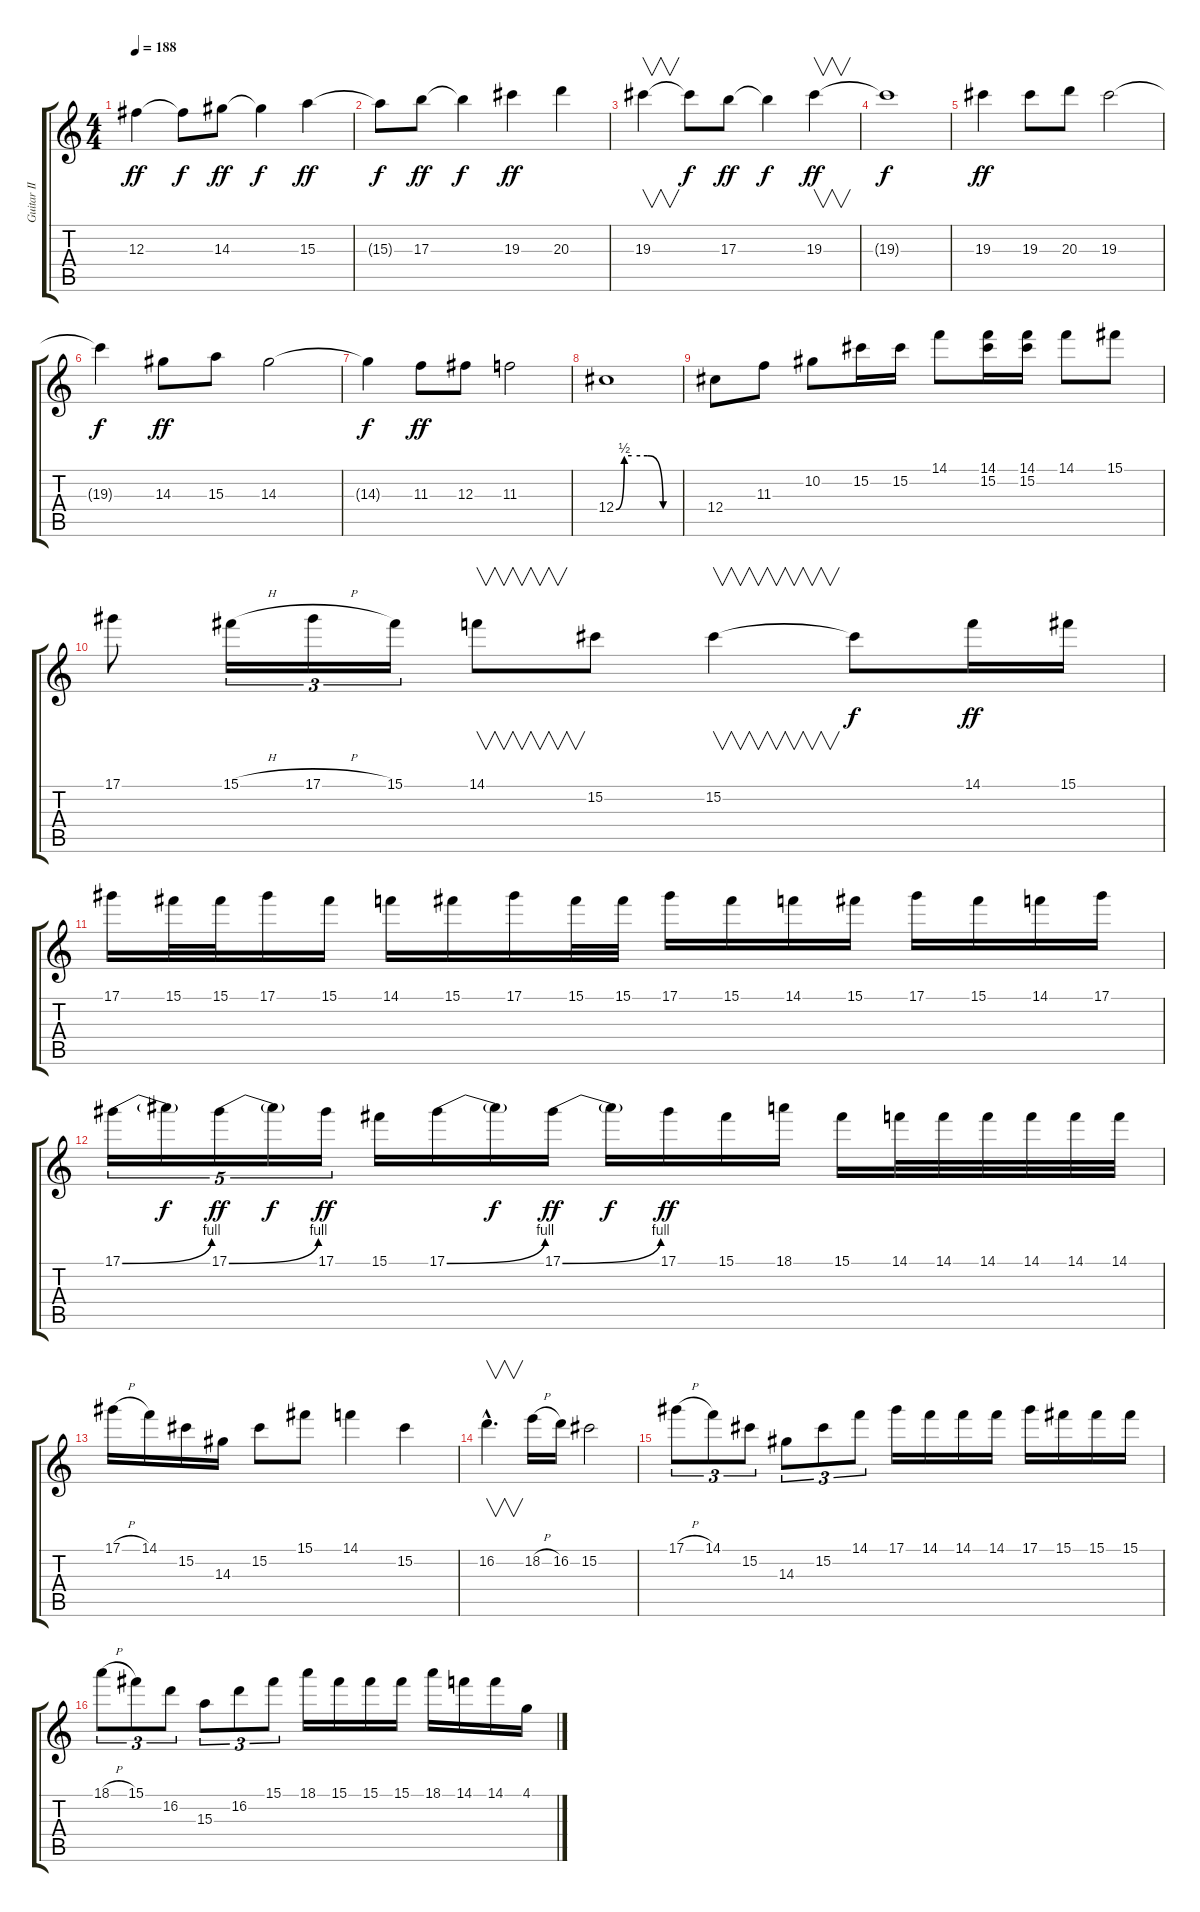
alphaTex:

\track ("Guitar II" "Guitar II") {instrument overdrivenguitar}
\staff {score tabs}
\tuning (Eb4 Bb3 Gb3 Db3 Ab2 Eb2) {hide}
\ts (4 4)
\tempo 188
\clef g2
\ks c
12.3.4{dy ff} 12.3{t}.8{dy f} 14.3.8{dy ff} 14.3{t}.4{dy f} 15.3.4{dy ff} |
15.3{t}.8{dy f} 17.3.8{dy ff} 17.3{t}.4{dy f} 19.3.4{dy ff} 20.3.4 |
19.3.4{v} 19.3{t}.8{dy f} 17.3.8{dy ff} 17.3{t}.4{dy f} 19.3.4{v dy ff} |
19.3{t}.1{dy f} |
19.3.4{dy ff} 19.3.8 20.3.8 19.3.2 |
19.3{t}.4{dy f} 14.3.8{dy ff} 15.3.8 14.3.2 |
14.3{t}.4{dy f} 11.3.8{dy ff} 12.3.8 11.3.2 |
12.4{be (custom 0 0 8 2 15 2 30 2 45 0 60 0)}.1 |
12.4.8 11.3.8 10.2.8 15.2.16 15.2.16 14.1.8 (14.1 15.2).16 (14.1 15.2).16 14.1.8 15.1.8 |
17.1.8 15.1{h}.16{tu (3 2)} 17.1{h}.16{tu (3 2)} 15.1.16{tu (3 2)} 14.1.8{v} 15.2.8 15.2.4{v} 15.2{t}.8{dy f} 14.1.16{dy ff} 15.1.16 |
17.1.16 15.1.32 15.1.32 17.1.16 15.1.16 14.1.16 15.1.16 17.1.16 15.1.32 15.1.32 17.1.16 15.1.16 14.1.16 15.1.16 17.1.16 15.1.16 14.1.16 17.1.16 |
17.1{be (bend 0 0 60 4)}.16{tu (5 4)} 17.1{t}.16{tu (5 4) dy f} 17.1{be (bend 0 0 60 4)}.16{tu (5 4) dy ff} 17.1{t}.16{tu (5 4) dy f} 17.1.16{tu (5 4) dy ff} 15.1.16 17.1{be (bend 0 0 60 4)}.16 17.1{t}.16{dy f} 17.1{be (bend 0 0 60 4)}.16{dy ff} 17.1{t}.16{dy f} 17.1.16{dy ff} 15.1.16 18.1.16 15.1.16 14.1.32 14.1.32 14.1.32 14.1.32 14.1.32 14.1.32 |
17.1{h}.16 14.1.16 15.2.16 14.3.16 15.2.8 15.1.8 14.1.4 15.2.4 |
16.2{hac}.4{v d} 18.2{h}.16 16.2.16 15.2.2 |
17.1{h}.8{tu (3 2)} 14.1.8{tu (3 2)} 15.2.8{tu (3 2)} 14.3.8{tu (3 2)} 15.2.8{tu (3 2)} 14.1.8{tu (3 2)} 17.1.16 14.1.16 14.1.16 14.1.16 17.1.16 15.1.16 15.1.16 15.1.16 |
18.1{h}.8{tu (3 2)} 15.1.8{tu (3 2)} 16.2.8{tu (3 2)} 15.3.8{tu (3 2)} 16.2.8{tu (3 2)} 15.1.8{tu (3 2)} 18.1.16 15.1.16 15.1.16 15.1.16 18.1.16 14.1.16 14.1.16 4.1.16
